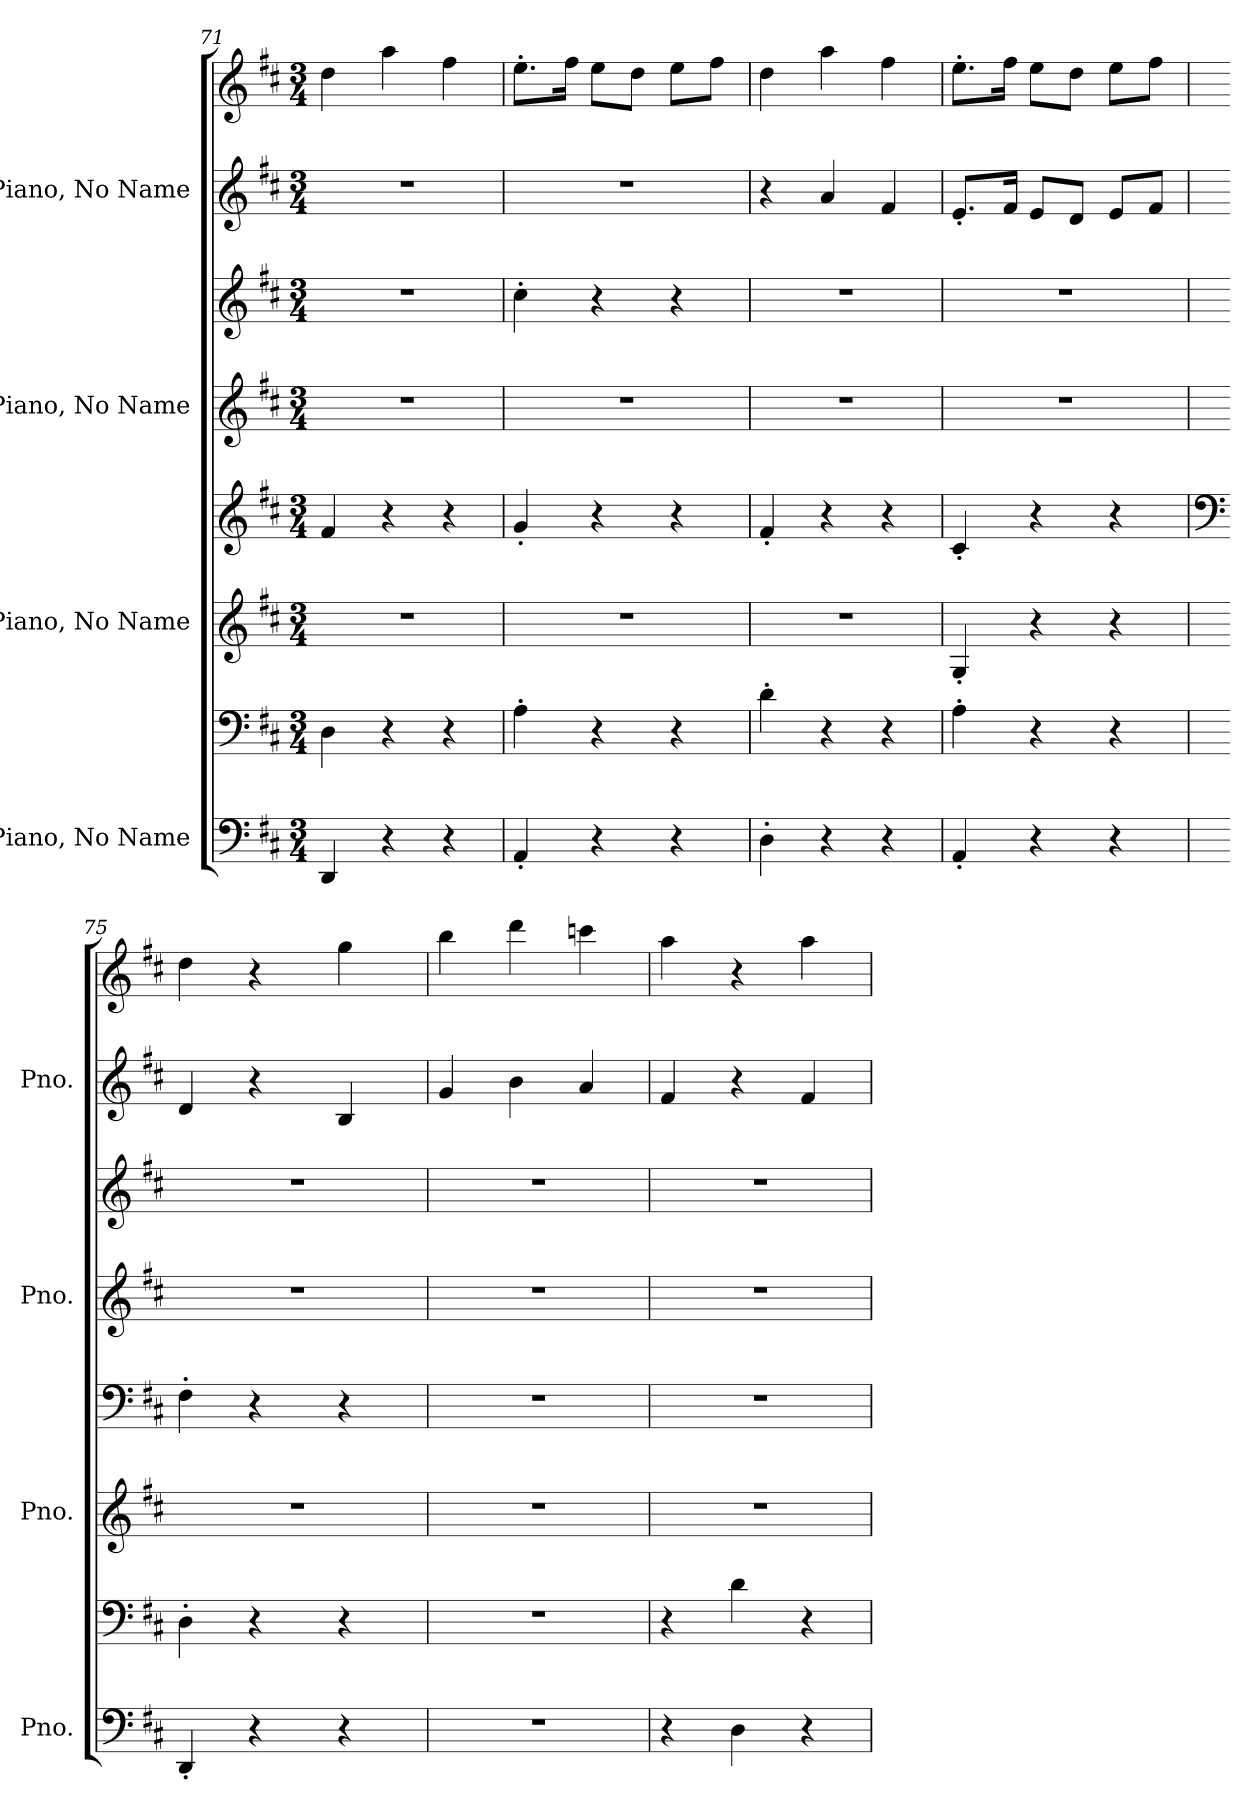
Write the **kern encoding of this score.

**kern	**kern	**kern	**kern	**kern	**kern	**kern	**kern
*part4	*part4	*part3	*part3	*part2	*part2	*part1	*part1
*staff8	*staff7	*staff6	*staff5	*staff4	*staff3	*staff2	*staff1
*I"Piano, No Name	*	*I"Piano, No Name	*	*I"Piano, No Name	*	*I"Piano, No Name	*
*I'Pno.	*	*I'Pno.	*	*I'Pno.	*	*I'Pno.	*
*clefF4	*clefF4	*clefG2	*clefG2	*clefG2	*clefG2	*clefG2	*clefG2
*k[f#c#]	*k[f#c#]	*k[f#c#]	*k[f#c#]	*k[f#c#]	*k[f#c#]	*k[f#c#]	*k[f#c#]
*M3/4	*M3/4	*M3/4	*M3/4	*M3/4	*M3/4	*M3/4	*M3/4
=71	=71	=71	=71	=71	=71	=71	=71
4DD/	4D\	2.r	4f#/	2.r	2.r	2.r	4dd\
4r	4r	.	4r	.	.	.	4aa\
4r	4r	.	4r	.	.	.	4ff#\
=72	=72	=72	=72	=72	=72	=72	=72
4AA'/	4A'\	2.r	4g'/	2.r	4cc#'\	2.r	8.ee'\L
.	.	.	.	.	.	.	16ff#\Jk
4r	4r	.	4r	.	4r	.	8ee\L
.	.	.	.	.	.	.	8dd\J
4r	4r	.	4r	.	4r	.	8ee\L
.	.	.	.	.	.	.	8ff#\J
=73	=73	=73	=73	=73	=73	=73	=73
4D'\	4d'\	2.r	4f#'/	2.r	2.r	4r	4dd\
4r	4r	.	4r	.	.	4a/	4aa\
4r	4r	.	4r	.	.	4f#/	4ff#\
=74	=74	=74	=74	=74	=74	=74	=74
4AA'/	4A'\	4G'/	4c#'/	2.r	2.r	8.e'/L	8.ee'\L
.	.	.	.	.	.	16f#/Jk	16ff#\Jk
4r	4r	4r	4r	.	.	8e/L	8ee\L
.	.	.	.	.	.	8d/J	8dd\J
4r	4r	4r	4r	.	.	8e/L	8ee\L
.	.	.	.	.	.	8f#/J	8ff#\J
=75	=75	=75	=75	=75	=75	=75	=75
*	*	*	*clefF4	*	*	*	*
*	*	*	*	*	*	*	*^
4DD'/	4D'\	2.r	4F#'\	2.r	2.r	4d/	4dd\	4..ryy
4r	4r	.	4r	.	.	4r	4r	.
*	*	*	*	*	*	*	*MM156	*
.	.	.	.	.	.	.	.	4ryy
*	*	*	*	*	*	*	*MM157	*
4r	4r	.	4r	.	.	4B/	4gg\	.
.	.	.	.	.	.	.	.	16ryy
*	*	*	*	*	*	*	*v	*v
=76	=76	=76	=76	=76	=76	=76	=76
2.r	2.r	2.r	2.r	2.r	2.r	4g/	4bb\
.	.	.	.	.	.	4b\	4ddd\
.	.	.	.	.	.	4a/	4cccn\
!!LO:PB:g=z
=77	=77	=77	=77	=77	=77	=77	=77
4r	4r	2.r	2.r	2.r	2.r	4f#/	4aa\
4D\	4d\	.	.	.	.	4r	4r
4r	4r	.	.	.	.	4f#/	4aa\
=	=	=	=	=	=	=	=
*-	*-	*-	*-	*-	*-	*-	*-
